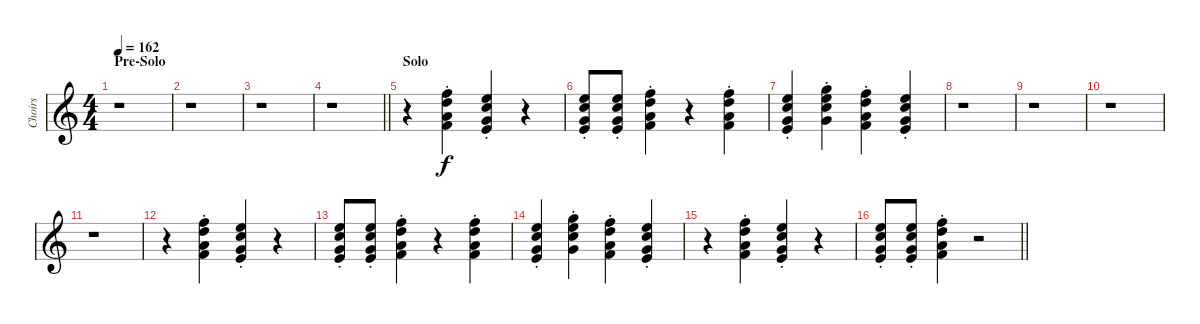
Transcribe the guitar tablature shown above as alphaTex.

\track ("Choirs" "Choirs") {instrument choiraahs}
\staff {score}
\tuning (E4 B3 G3 D3 A2 E2) {hide}
\ts (4 4)
\section ("" "Pre-Solo")
\tempo 162
\clef g2
\ks c
r.1{dy f} |
r.1 |
r.1 |
\barLineRight lightlight
r.1 |
\section ("" "Solo")
r.4 (13.1{st} 15.2{st} 14.3{st} 15.4{st}).4 (12.1{st} 13.2{st} 12.3{st} 14.4{st}).4 r.4 |
(12.1{st} 13.2{st} 12.3{st} 14.4{st}).8 (12.1{st} 13.2{st} 12.3{st} 14.4{st}).8 (13.1{st} 15.2{st} 14.3{st} 15.4{st}).4 r.4 (13.1{st} 15.2{st} 14.3{st} 15.4{st}).4 |
(12.1{st} 13.2{st} 12.3{st} 14.4{st}).4 (15.1{st} 17.2{st} 17.3{st} 17.4{st}).4 (13.1{st} 15.2{st} 14.3{st} 15.4{st}).4 (12.1{st} 13.2{st} 12.3{st} 14.4{st}).4 |
r.1 |
r.1 |
r.1 |
r.1 |
r.4 (13.1{st} 15.2{st} 14.3{st} 15.4{st}).4 (12.1{st} 13.2{st} 12.3{st} 14.4{st}).4 r.4 |
(12.1{st} 13.2{st} 12.3{st} 14.4{st}).8 (12.1{st} 13.2{st} 12.3{st} 14.4{st}).8 (13.1{st} 15.2{st} 14.3{st} 15.4{st}).4 r.4 (13.1{st} 15.2{st} 14.3{st} 15.4{st}).4 |
(12.1{st} 13.2{st} 12.3{st} 14.4{st}).4 (15.1{st} 17.2{st} 17.3{st} 17.4{st}).4 (13.1{st} 15.2{st} 14.3{st} 15.4{st}).4 (12.1{st} 13.2{st} 12.3{st} 14.4{st}).4 |
r.4 (13.1{st} 15.2{st} 14.3{st} 15.4{st}).4 (12.1{st} 13.2{st} 12.3{st} 14.4{st}).4 r.4 |
\barLineRight lightlight
(12.1{st} 13.2{st} 12.3{st} 14.4{st}).8 (12.1{st} 13.2{st} 12.3{st} 14.4{st}).8 (13.1{st} 15.2{st} 14.3{st} 15.4{st}).4 r.2
